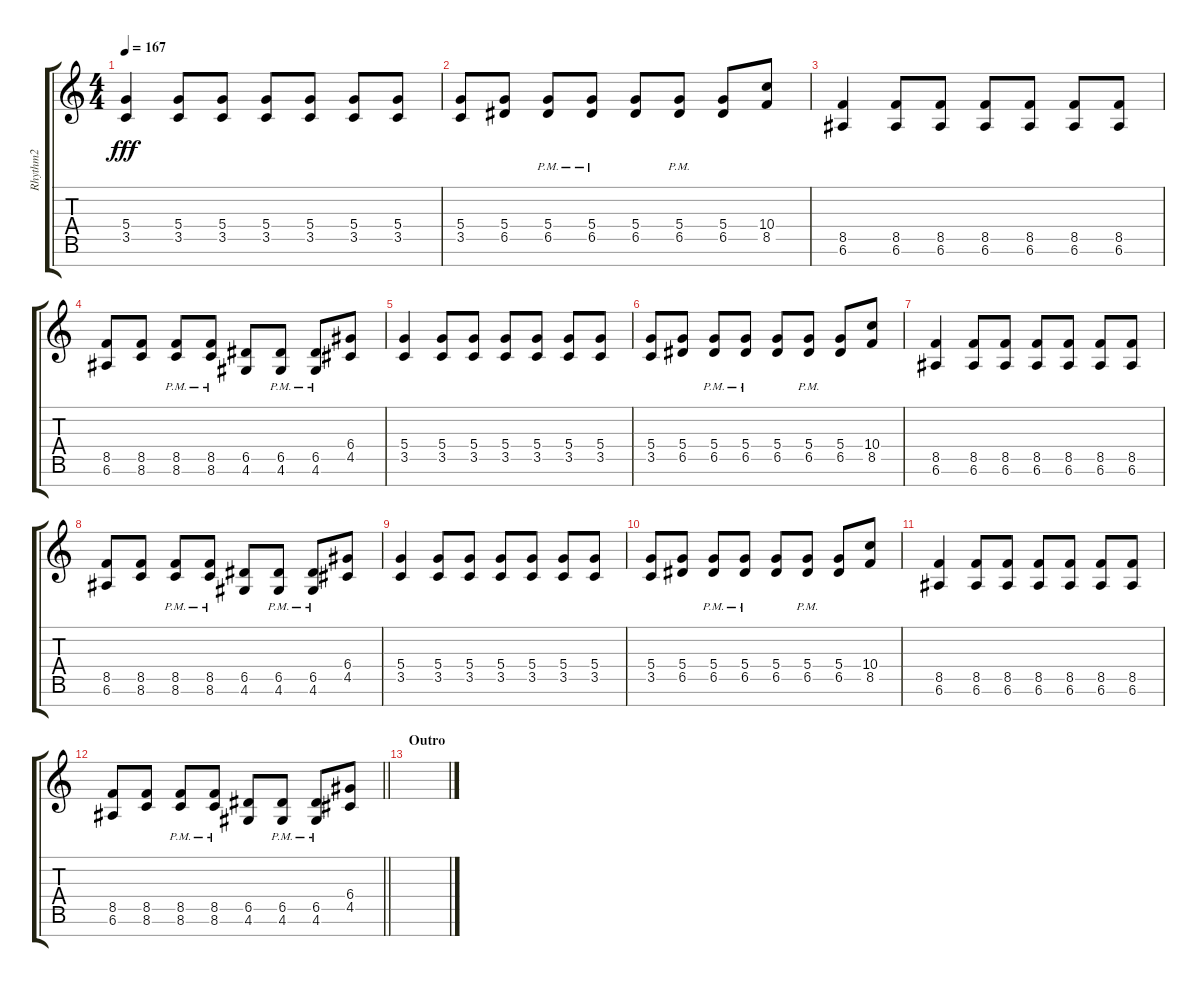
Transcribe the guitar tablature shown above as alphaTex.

\track ("Rhythm2" "Rhythm2") {instrument overdrivenguitar}
\staff {score tabs}
\tuning (E4 B3 G3 D3 A2 E2 B1) {hide}
\ts (4 4)
\tempo 167
\clef g2
\ks c
(5.4 3.5).4{dy fff} (5.4 3.5).8 (5.4 3.5).8 (5.4 3.5).8 (5.4 3.5).8 (5.4 3.5).8 (5.4 3.5).8 |
(5.4 3.5).8 (5.4 6.5).8 (5.4{pm} 6.5{pm}).8 (5.4{pm} 6.5{pm}).8 (5.4 6.5).8 (5.4{pm} 6.5{pm}).8 (5.4 6.5).8 (10.4 8.5).8 |
(8.5 6.6).4 (8.5 6.6).8 (8.5 6.6).8 (8.5 6.6).8 (8.5 6.6).8 (8.5 6.6).8 (8.5 6.6).8 |
(8.5 6.6).8 (8.5 8.6).8 (8.5{pm} 8.6{pm}).8 (8.5{pm} 8.6{pm}).8 (6.5 4.6).8 (6.5{pm} 4.6{pm}).8 (6.5{pm} 4.6{pm}).8 (6.4 4.5).8 |
(5.4 3.5).4 (5.4 3.5).8 (5.4 3.5).8 (5.4 3.5).8 (5.4 3.5).8 (5.4 3.5).8 (5.4 3.5).8 |
(5.4 3.5).8 (5.4 6.5).8 (5.4{pm} 6.5{pm}).8 (5.4{pm} 6.5{pm}).8 (5.4 6.5).8 (5.4{pm} 6.5{pm}).8 (5.4 6.5).8 (10.4 8.5).8 |
(8.5 6.6).4 (8.5 6.6).8 (8.5 6.6).8 (8.5 6.6).8 (8.5 6.6).8 (8.5 6.6).8 (8.5 6.6).8 |
(8.5 6.6).8 (8.5 8.6).8 (8.5{pm} 8.6{pm}).8 (8.5{pm} 8.6{pm}).8 (6.5 4.6).8 (6.5{pm} 4.6{pm}).8 (6.5{pm} 4.6{pm}).8 (6.4 4.5).8 |
(5.4 3.5).4 (5.4 3.5).8 (5.4 3.5).8 (5.4 3.5).8 (5.4 3.5).8 (5.4 3.5).8 (5.4 3.5).8 |
(5.4 3.5).8 (5.4 6.5).8 (5.4{pm} 6.5{pm}).8 (5.4{pm} 6.5{pm}).8 (5.4 6.5).8 (5.4{pm} 6.5{pm}).8 (5.4 6.5).8 (10.4 8.5).8 |
(8.5 6.6).4 (8.5 6.6).8 (8.5 6.6).8 (8.5 6.6).8 (8.5 6.6).8 (8.5 6.6).8 (8.5 6.6).8 |
\barLineRight lightlight
(8.5 6.6).8 (8.5 8.6).8 (8.5{pm} 8.6{pm}).8 (8.5{pm} 8.6{pm}).8 (6.5 4.6).8 (6.5{pm} 4.6{pm}).8 (6.5{pm} 4.6{pm}).8 (6.4 4.5).8 |
\section ("" "Outro")
